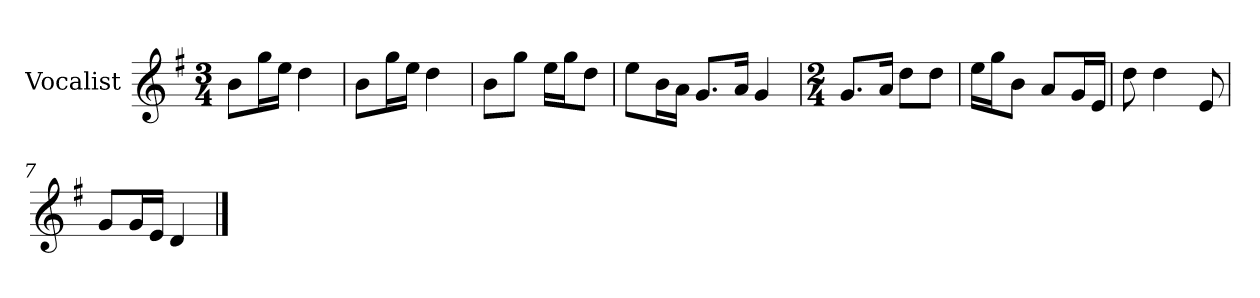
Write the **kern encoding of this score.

**kern
*part1
*staff1
*I"Vocalist
*k[f#]
*G:
*M3/4
=
8bL
16ggL
16eeJJ
4dd
=1
8bL
16ggL
16eeJJ
4dd
=2
8bL
8ggJ
16eeLL
16ggJ
8ddJ
=3
8eeL
16bL
16aJJ
8.gL
16aJk
4g
=4
*M2/4
8.gL
16aJk
8ddL
8ddJ
=5
16eeLL
16ggJ
8bJ
8aL
16gL
16eJJ
=6
8dd
4dd
8e
=7
8gL
16gL
16eJJ
4d
==
*-
